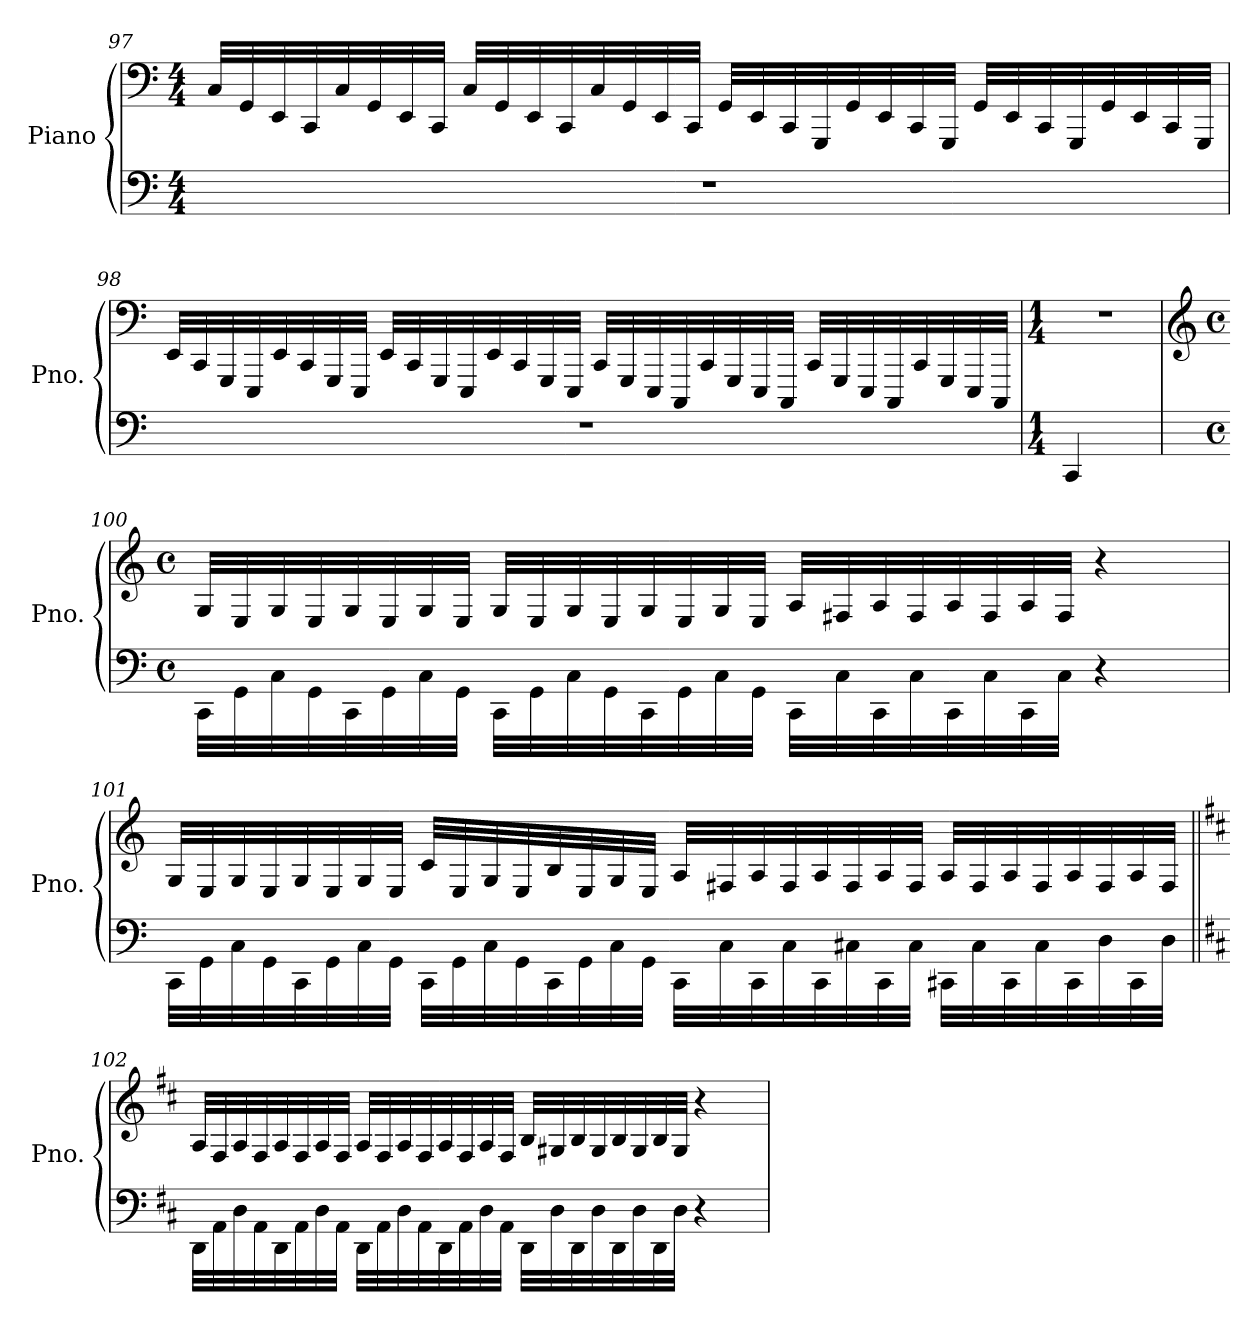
**kern	**kern
*part1	*part1
*staff2	*staff1
*I"Piano	*
*I'Pno.	*
!!LO:LB:g=z
*clefF4	*clefF4
*k[]	*k[]
*M4/4	*M4/4
=97	=97
1r	32C/LLL
.	32GG/
.	32EE/
.	32CC/
.	32C/
.	32GG/
.	32EE/
.	32CC/JJJ
.	32C/LLL
.	32GG/
.	32EE/
.	32CC/
.	32C/
.	32GG/
.	32EE/
.	32CC/JJJ
.	32GG/LLL
.	32EE/
.	32CC/
.	32GGG/
.	32GG/
.	32EE/
.	32CC/
.	32GGG/JJJ
.	32GG/LLL
.	32EE/
.	32CC/
.	32GGG/
.	32GG/
.	32EE/
.	32CC/
.	32GGG/JJJ
!!LO:LB:g=z
=98	=98
1r	32EE/LLL
.	32CC/
.	32GGG/
.	32EEE/
.	32EE/
.	32CC/
.	32GGG/
.	32EEE/JJJ
.	32EE/LLL
.	32CC/
.	32GGG/
.	32EEE/
.	32EE/
.	32CC/
.	32GGG/
.	32EEE/JJJ
.	32CC/LLL
.	32GGG/
.	32EEE/
.	32CCC/
.	32CC/
.	32GGG/
.	32EEE/
.	32CCC/JJJ
.	32CC/LLL
.	32GGG/
.	32EEE/
.	32CCC/
.	32CC/
.	32GGG/
.	32EEE/
.	32CCC/JJJ
=99	=99
*M1/4	*M1/4
4CC/	4r
!!LO:PB:g=z
=100	=100
*	*clefG2
*M4/4	*M4/4
*met(c)	*met(c)
32CC\LLL	32G/LLL
32GG\	32E/
32C\	32G/
32GG\	32E/
32CC\	32G/
32GG\	32E/
32C\	32G/
32GG\JJJ	32E/JJJ
32CC\LLL	32G/LLL
32GG\	32E/
32C\	32G/
32GG\	32E/
32CC\	32G/
32GG\	32E/
32C\	32G/
32GG\JJJ	32E/JJJ
32CC\LLL	32A/LLL
32C\	32F#X/
32CC\	32A/
32C\	32F#/
32CC\	32A/
32C\	32F#/
32CC\	32A/
32C\JJJ	32F#/JJJ
4r	4r
!!LO:LB:g=z
=101	=101
32CC\LLL	32G/LLL
32GG\	32E/
32C\	32G/
32GG\	32E/
32CC\	32G/
32GG\	32E/
32C\	32G/
32GG\JJJ	32E/JJJ
32CC\LLL	32c/LLL
32GG\	32E/
32C\	32G/
32GG\	32E/
32CC\	32B/
32GG\	32E/
32C\	32G/
32GG\JJJ	32E/JJJ
32CC\LLL	32A/LLL
32C\	32F#X/
32CC\	32A/
32C\	32F#/
32CC\	32A/
32C#X\	32F#/
32CC\	32A/
32C#\JJJ	32F#/JJJ
32CC#X\LLL	32A/LLL
32C#\	32F#/
32CC#\	32A/
32C#\	32F#/
32CC#\	32A/
32D\	32F#/
32CC#\	32A/
32D\JJJ	32F#/JJJ
!!LO:LB:g=z
=102||	=102||
*k[f#c#]	*k[f#c#]
32DD\LLL	32A/LLL
32AA\	32F#/
32D\	32A/
32AA\	32F#/
32DD\	32A/
32AA\	32F#/
32D\	32A/
32AA\JJJ	32F#/JJJ
32DD\LLL	32A/LLL
32AA\	32F#/
32D\	32A/
32AA\	32F#/
32DD\	32A/
32AA\	32F#/
32D\	32A/
32AA\JJJ	32F#/JJJ
32DD\LLL	32B/LLL
32D\	32G#X/
32DD\	32B/
32D\	32G#/
32DD\	32B/
32D\	32G#/
32DD\	32B/
32D\JJJ	32G#/JJJ
4r	4r
=	=
*-	*-
